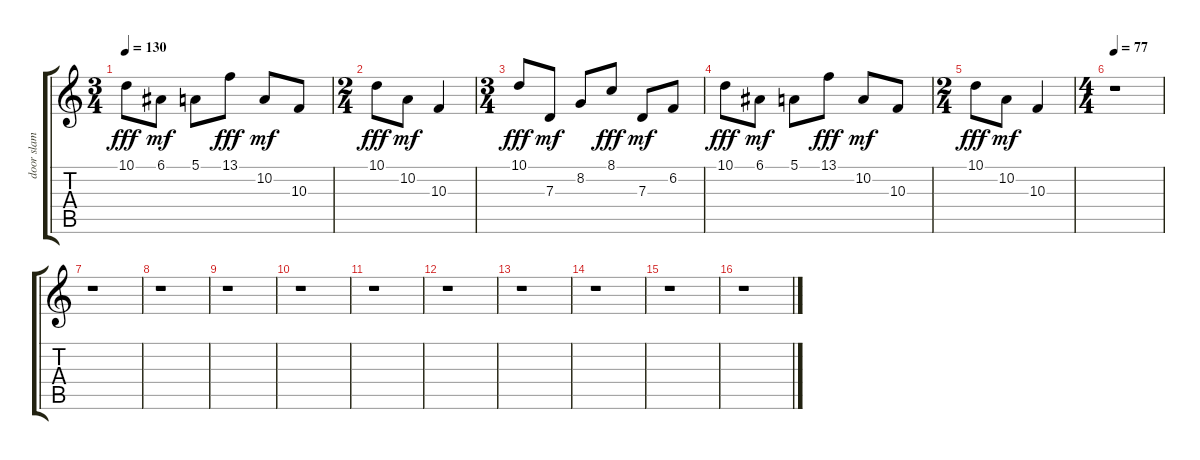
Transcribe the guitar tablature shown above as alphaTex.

\track ("door slam" "door slam") {instrument drawbarorgan}
\staff {score tabs}
\tuning (E4 B3 G3 D3 A2 E2) {hide}
\ts (3 4)
\tempo 130
\clef g2
\ks c
10.1.8{dy fff} 6.1.8{dy mf} 5.1.8 13.1.8{dy fff} 10.2.8{dy mf} 10.3.8 |
\ts (2 4)
10.1.8{dy fff} 10.2.8{dy mf} 10.3.4 |
\ts (3 4)
10.1.8{dy fff} 7.3.8{dy mf} 8.2.8 8.1.8{dy fff} 7.3.8{dy mf} 6.2.8 |
10.1.8{dy fff} 6.1.8{dy mf} 5.1.8 13.1.8{dy fff} 10.2.8{dy mf} 10.3.8 |
\ts (2 4)
10.1.8{dy fff} 10.2.8{dy mf} 10.3.4 |
\ts (4 4)
\tempo 77
r.1 |
r.1 |
r.1 |
r.1 |
r.1 |
r.1 |
r.1 |
r.1 |
r.1 |
r.1 |
r.1
